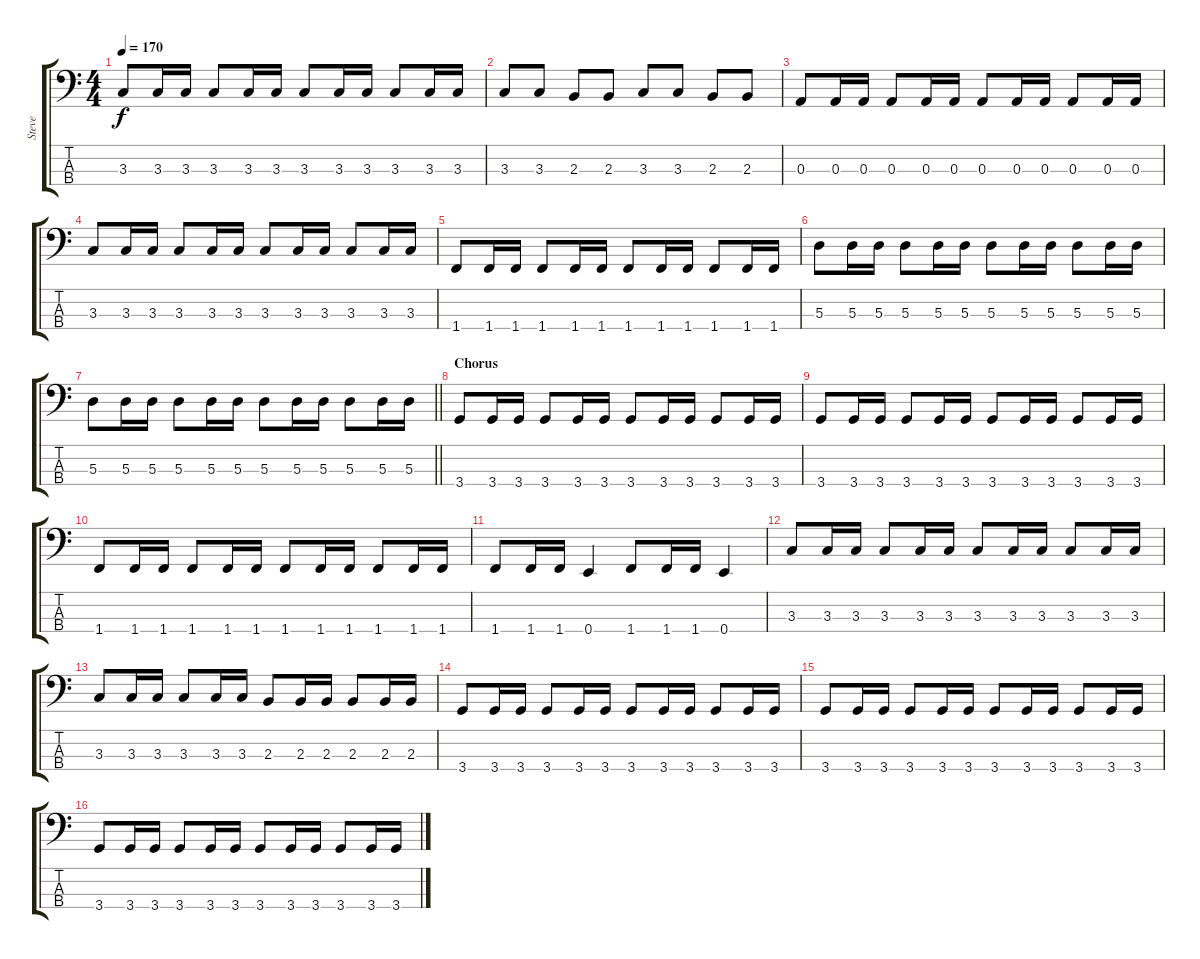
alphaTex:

\track ("Steve" "Steve") {instrument electricbassfinger}
\staff {score tabs}
\tuning (G2 D2 A1 E1) {hide}
\ts (4 4)
\tempo 170
\clef f4
\ks c
3.3.8{dy f} 3.3.16 3.3.16 3.3.8 3.3.16 3.3.16 3.3.8 3.3.16 3.3.16 3.3.8 3.3.16 3.3.16 |
3.3.8 3.3.8 2.3.8 2.3.8 3.3.8 3.3.8 2.3.8 2.3.8 |
0.3.8 0.3.16 0.3.16 0.3.8 0.3.16 0.3.16 0.3.8 0.3.16 0.3.16 0.3.8 0.3.16 0.3.16 |
3.3.8 3.3.16 3.3.16 3.3.8 3.3.16 3.3.16 3.3.8 3.3.16 3.3.16 3.3.8 3.3.16 3.3.16 |
1.4.8 1.4.16 1.4.16 1.4.8 1.4.16 1.4.16 1.4.8 1.4.16 1.4.16 1.4.8 1.4.16 1.4.16 |
5.3.8 5.3.16 5.3.16 5.3.8 5.3.16 5.3.16 5.3.8 5.3.16 5.3.16 5.3.8 5.3.16 5.3.16 |
\barLineRight lightlight
5.3.8 5.3.16 5.3.16 5.3.8 5.3.16 5.3.16 5.3.8 5.3.16 5.3.16 5.3.8 5.3.16 5.3.16 |
\section ("" "Chorus")
3.4.8 3.4.16 3.4.16 3.4.8 3.4.16 3.4.16 3.4.8 3.4.16 3.4.16 3.4.8 3.4.16 3.4.16 |
3.4.8 3.4.16 3.4.16 3.4.8 3.4.16 3.4.16 3.4.8 3.4.16 3.4.16 3.4.8 3.4.16 3.4.16 |
1.4.8 1.4.16 1.4.16 1.4.8 1.4.16 1.4.16 1.4.8 1.4.16 1.4.16 1.4.8 1.4.16 1.4.16 |
1.4.8 1.4.16 1.4.16 0.4.4 1.4.8 1.4.16 1.4.16 0.4.4 |
3.3.8 3.3.16 3.3.16 3.3.8 3.3.16 3.3.16 3.3.8 3.3.16 3.3.16 3.3.8 3.3.16 3.3.16 |
3.3.8 3.3.16 3.3.16 3.3.8 3.3.16 3.3.16 2.3.8 2.3.16 2.3.16 2.3.8 2.3.16 2.3.16 |
3.4.8 3.4.16 3.4.16 3.4.8 3.4.16 3.4.16 3.4.8 3.4.16 3.4.16 3.4.8 3.4.16 3.4.16 |
3.4.8 3.4.16 3.4.16 3.4.8 3.4.16 3.4.16 3.4.8 3.4.16 3.4.16 3.4.8 3.4.16 3.4.16 |
3.4.8 3.4.16 3.4.16 3.4.8 3.4.16 3.4.16 3.4.8 3.4.16 3.4.16 3.4.8 3.4.16 3.4.16
